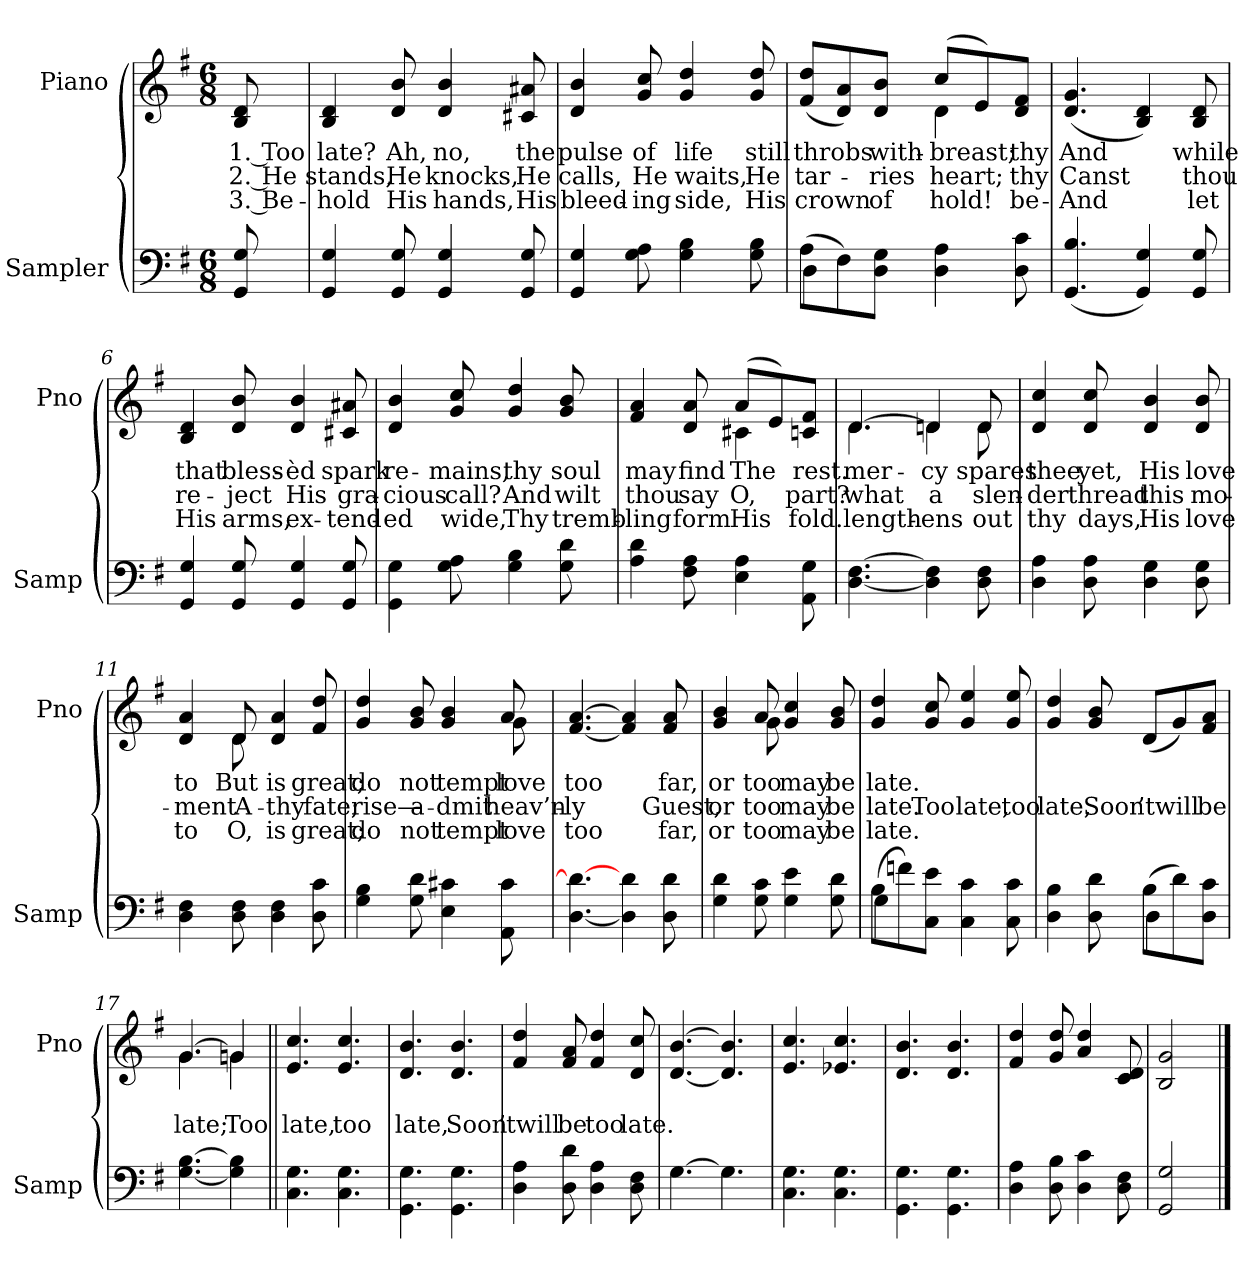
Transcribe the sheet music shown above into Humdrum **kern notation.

**kern	**kern	**text	**text	**text
*part2	*part1	*part1	*part1	*part1
*staff2	*staff1	*staff1	*staff1	*staff1
*I"Sampler	*I"Piano	*	*	*
*I'Samp	*I'Pno	*	*	*
*clefF4	*clefG2	*	*	*
*k[f#]	*k[f#]	*	*	*
*G:	*G:	*	*	*
*M6/8	*M6/8	*	*	*
=1	=1	=1	=1	=1
8GG/ 8G/	8B/ 8d/	1. Too	2. He	3. Be-
=2	=2	=2	=2	=2
4GG/ 4G/	4B/ 4d/	late?	stands,	-hold
8GG/ 8G/	8d/ 8b/	Ah,	He	His
4GG/ 4G/	4d/ 4b/	no,	knocks,	hands,
8GG/ 8G/	8c#X/ 8a#X/	the	He	His
=3	=3	=3	=3	=3
4GG/ 4G/	4d/ 4b/	pulse	calls,	bleed-
8G\ 8A\	8g/ 8cc/	of	He	-ing
4G\ 4B\	4g/ 4dd/	life	waits,	side,
8G\ 8B\	8g/ 8dd/	still	He	His
=4	=4	=4	=4	=4
*^	*^	*	*	*
(8A\L	4D	(8f#/ 8dd/L	4.ryy	throbs	tar-	crown
8F#\)	.	8d/ 8a/)	.	.	.	.
8D\ 8G\J	2ryy	8d/ 8b/J	.	with-	-ries	of
4D\ 4A\	.	(8cc/L	4d	breast;	heart;	-hold!
.	.	8e/)	.	.	.	.
8D\ 8c\	.	8d/ 8f#/J	8ryy	thy	thy	be-
*v	*v	*	*	*	*	*
*	*v	*v	*	*	*
=5	=5	=5	=5	=5
(4.GG/ 4.B/	(4.d/ 4.g/	And	Canst	And
4GG/ 4G/)	4B/ 4d/)	.	.	.
8GG/ 8G/	8B/ 8d/	while	thou	let
=6	=6	=6	=6	=6
4GG/ 4G/	4B/ 4d/	that	re-	His
8GG/ 8G/	8d/ 8b/	bless-	-ject	arms,
4GG/ 4G/	4d/ 4b/	-èd	His	ex-
8GG/ 8G/	8c#X/ 8a#X/	spark	gra-	-tend-
=7	=7	=7	=7	=7
4GG\ 4G\	4d 4b	re-	-cious	-ed
8G\ 8A\	8g 8cc	-mains,	call?	wide,
4G\ 4B\	4g/ 4dd/	thy	And	Thy
8G\ 8d\	8g/ 8b/	soul	wilt	tremb-
=8	=8	=8	=8	=8
*	*^	*	*	*
4A\ 4d\	4f#/ 4a/	4.ryy	may	thou	-ling
8F#\ 8A\	8d/ 8a/	.	find	say	form
4E\ 4A\	(8a/L	4c#X	The	O,	His
.	8e/)	.	.	.	.
8AA\ 8G\	8c/ 8f#/J	8ryy	rest.	-part?	-fold.
=9	=9	=9	=9	=9	=9
[4.D\ [4.F#\	[4.d/	4.d	mer-	what	length-
4D\] 4F#\]	4dn/]	4dn	-cy	a	-ens
8D\ 8F#\	8d/	8d	spares	slen-	out
*	*v	*v	*	*	*
=10	=10	=10	=10	=10
4D\ 4A\	4d/ 4cc/	thee	-der	thy
8D\ 8A\	8d/ 8cc/	yet,	thread	days,
4D\ 4G\	4d/ 4b/	His	this	His
8D\ 8G\	8d/ 8b/	love	mo-	love
=11	=11	=11	=11	=11
*	*^	*	*	*
4D\ 4F#\	4d/ 4a/	4ryy	to	-ment	to
8D\ 8F#\	8d/	8d	But	A-	O,
4D\ 4F#\	4d/ 4a/	4.ryy	is	thy	is
8D\ 8c\	8f#/ 8dd/	.	great;	fate;	great;
=12	=12	=12	=12	=12	=12
4G\ 4B\	4g/ 4dd/	8ryy	do	-rise—	do
*	*v	*v	*	*	*
8G\ 8d\	8g/ 8b/	not	a-	not
4E\ 4c#X\	4g/ 4b/	tempt	-dmit	tempt
*	*^	*	*	*
8AA\ 8c#\	8a/	8g	love	heav’n-	love
*	*v	*v	*	*	*
=13	=13	=13	=13	=13
[4.D\ 4.d\_	[4.f#/ [4.a/	too	-ly	too
4D\] 4d\	4f#/] 4a/]	.	.	.
8D\ 8d\	8f#/ 8a/	far,	Guest,	far,
=14	=14	=14	=14	=14
*	*^	*	*	*
4G\ 4d\	4g/ 4b/	4ryy	or	or	or
8G\ 8c\	8a/	8g	too	too	too
4G\ 4e\	4g/ 4cc/	4.ryy	may	may	may
8G\ 8d\	8g/ 8b/	.	be	be	be
*	*v	*v	*	*	*
=15	=15	=15	=15	=15
*^	*	*	*	*
(8B\L	4G	4g/ 4dd/	late.	late.	late.
8fn\)	.	.	.	.	.
8C\ 8e\J	2ryy	8g/ 8cc/	.	Too	.
4C\ 4c\	.	4g/ 4ee/	.	late,	.
8C\ 8c\	.	8g/ 8ee/	.	too	.
=16	=16	=16	=16	=16	=16
4D\ 4B\	4.ryy	4g/ 4dd/	.	late,	.
8D\ 8d\	.	8g/ 8b/	.	Soon	.
(8B\L	4D	(8d/L	.	’twill	.
8d\)	.	8g/)	.	.	.
8D\ 8c\J	8ryy	8f#/ 8a/J	.	be	.
*v	*v	*	*	*	*
=17	=17	=17	=17	=17
*	*^	*	*	*
[4.G\ [4.B\	[4.g/	4.g	.	late;	.
4G\] 4B\]	4gn/]	4gn	.	Too	.
=18||	=18||	=18||	=18||	=18||	=18||
!	!LO:TX:t=Refrain	!	!	!	!
*	*v	*v	*	*	*
4.C\ 4.G\	4.e/ 4.cc/	.	late,	.
4.C\ 4.G\	4.e/ 4.cc/	.	too	.
=19	=19	=19	=19	=19
4.GG\ 4.G\	4.d/ 4.b/	.	late,	.
4.GG\ 4.G\	4.d/ 4.b/	.	Soon	.
=20	=20	=20	=20	=20
4D\ 4A\	4f#/ 4dd/	.	’twill	.
8D\ 8d\	8f#/ 8a/	.	be	.
4D\ 4A\	4f#/ 4dd/	.	too	.
8D\ 8F#\	8d/ 8cc/	.	late.	.
=21	=21	=21	=21	=21
[4.G	[4.d/ [4.b/	.	.	.
4.G]	4.d/] 4.b/]	.	.	.
=22	=22	=22	=22	=22
4.C\ 4.G\	4.e/ 4.cc/	.	.	.
4.C\ 4.G\	4.e-X/ 4.cc/	.	.	.
=23	=23	=23	=23	=23
4.GG\ 4.G\	4.d/ 4.b/	.	.	.
4.GG\ 4.G\	4.d/ 4.b/	.	.	.
=24	=24	=24	=24	=24
4D\ 4A\	4f#/ 4dd/	.	.	.
8D\ 8B\	8g/ 8dd/	.	.	.
4D\ 4c\	4a/ 4dd/	.	.	.
8D 8F#	8c/ 8d/	.	.	.
=25	=25	=25	=25	=25
2GG 2G	2B/ 2g/	.	.	.
==	==	==	==	==
*-	*-	*-	*-	*-
